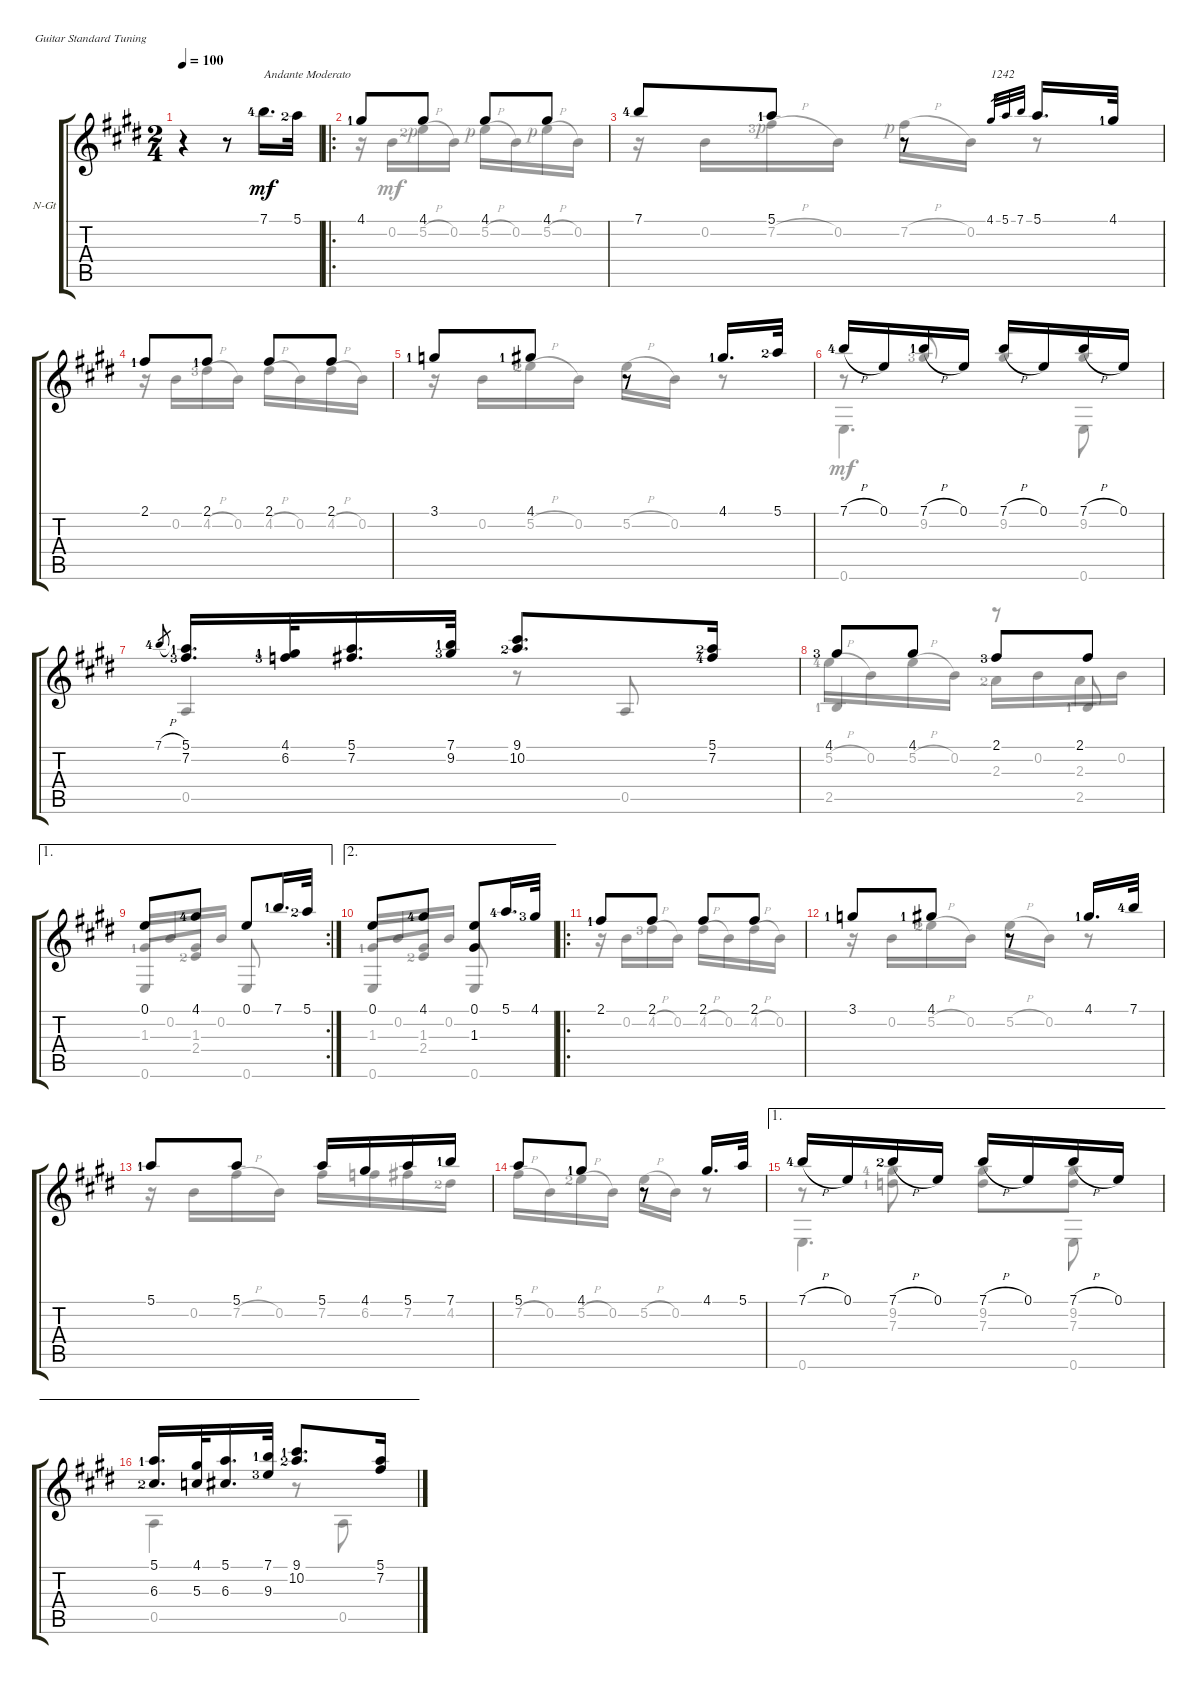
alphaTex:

\defaultSystemsLayout 4
\bracketExtendMode groupsimilarinstruments
\firstSystemTrackNameOrientation horizontal
\otherSystemsTrackNameOrientation horizontal
\track ("Nylon Guitar" "N-Gt") {instrument acousticguitarnylon}
\staff {score tabs}
\tuning (E4 B3 G3 D3 A2 E2)
\voice
\ts (2 4)
\tempo 100
\clef g2
\ks e
r.4{dy mf instrument acousticguitarnylon} r.8 7.1{lf 5}.16{d txt "Andante Moderato"} 5.1{lf 3}.32 |
\ro
4.1{lf 2}.8 4.1.8 4.1.8 4.1.8 |
7.1{lf 5}.8 5.1{lf 2}.8 r.8 4.1.32{txt "1242" gr} 5.1.32{gr} 7.1.32{gr} 5.1.16{d} 4.1{lf 2}.32 |
2.1{lf 2}.8 2.1{lf 2}.8 2.1.8 2.1.8 |
3.1{lf 2}.8 4.1{lf 2}.8 r.8 4.1{lf 2}.16{d} 5.1{lf 3}.32 |
7.1{h lf 5}.16 0.1.16 7.1{h lf 2}.16 0.1.16 7.1{h}.16 0.1.16 7.1{h}.16 0.1.16 |
7.1{h lf 5}.8{gr} (5.1{lf 2} 7.2{lf 4}).16{d} (4.1{lf 2} 6.2{lf 4}).32 (5.1 7.2).16{d} (7.1{lf 2} 9.2{lf 4}).32 (9.1 10.2{lf 3}).8{d} (5.1{lf 3} 7.2{lf 5}).16 |
4.1{lf 4}.8 4.1.8 2.1{lf 4}.8 2.1.8 |
\ae 1
\rc 2
0.1.8 4.1{lf 5}.8 0.1.8 7.1{lf 2}.16{d} 5.1{lf 3}.32 |
\ae 2
0.1.8 4.1{lf 5}.8 (0.1 1.3).8 5.1{lf 5}.16{d} 4.1{lf 4}.32 |
\ro
2.1{lf 2}.8 2.1.8 2.1.8 2.1.8 |
3.1{lf 2}.8 4.1{lf 2}.8 r.8 4.1{lf 2}.16{d} 7.1{lf 5}.32 |
5.1{lf 2}.8 5.1.8 5.1.16 4.1.16 5.1.16 7.1{lf 2}.16 |
5.1.8 4.1{lf 2}.8 r.8 4.1.16{d} 5.1.32 |
\ae 1
7.1{h lf 5}.16 0.1.16 7.1{h lf 3}.16 0.1.16 7.1{h}.16 0.1.16 7.1{h}.16 0.1.16 |
\ae 1
(5.1{lf 2} 6.3{lf 3}).16{d} (4.1 5.3).32 (5.1 6.3).16{d} (7.1{lf 2} 9.3{lf 4}).32 (9.1{lf 2} 10.2{lf 3}).8{d} (5.1 7.2).16
\voice
\clef g2
\ottava regular
\simile none
\ks e
|
r.16 0.2.16 5.2{h lf 3 rf 1}.16 0.2.16 5.2{h rf 1}.16 0.2.16 5.2{h rf 1}.16 0.2.16 |
r.16 0.2.16 7.2{h lf 4 rf 1}.16 0.2.16 7.2{h rf 1}.16 0.2.16 r.8 |
r.16 0.2.16 4.2{h lf 4}.16 0.2.16 4.2{h}.16 0.2.16 4.2{h}.16 0.2.16 |
r.16 0.2.16 5.2{h lf 3}.16 0.2.16 5.2{h}.16 0.2.16 r.8 |
r.8{beam invert} 9.2{lf 4}.8{beam invert} 9.2.8{beam invert} 9.2.8 |
|
2.5{lf 2}.4{beam invert} r.8{beam invert} 2.5{lf 2}.8{beam invert} |
0.6.8{beam invert} 2.4{lf 3}.8 0.6.8{beam invert} |
0.6.8{beam invert} 2.4{lf 3}.8 0.6.8{beam invert} |
r.16 0.2.16 4.2{h lf 4}.16 0.2.16 4.2{h}.16 0.2.16 4.2{h}.16 0.2.16 |
r.16 0.2.16 5.2{h lf 3}.16 0.2.16 5.2{h}.16 0.2.16 r.8 |
r.16 0.2.16 7.2{h}.16 0.2.16 7.2.16 6.2.16 7.2.16 4.2{lf 3}.16 |
7.2{h}.16 0.2.16 5.2{h lf 3}.16 0.2.16 5.2{h}.16 0.2.16 r.8 |
r.8 (9.2{lf 5} 7.3{lf 2}).8 (9.2 7.3).8 (7.3 9.2).8 |
0.5.4 r.8 0.5.8
\voice
\clef g2
\ottava regular
\simile none
\ks e
|
|
|
|
|
0.6.4{d} 0.6.8 |
0.5.4{beam invert} r.8{beam invert} 0.5.8{beam invert} |
5.2{h lf 5}.16 0.2.16 5.2{h}.16 0.2.16 2.3{lf 3}.16 0.2.16 2.3.16 0.2.16 |
1.3{lf 2}.16{beam invert} 0.2.16 1.3.16 0.2.16 |
1.3{lf 2}.16{beam invert} 0.2.16 1.3.16 0.2.16 |
|
|
|
|
0.6.4{d} 0.6.8 |
